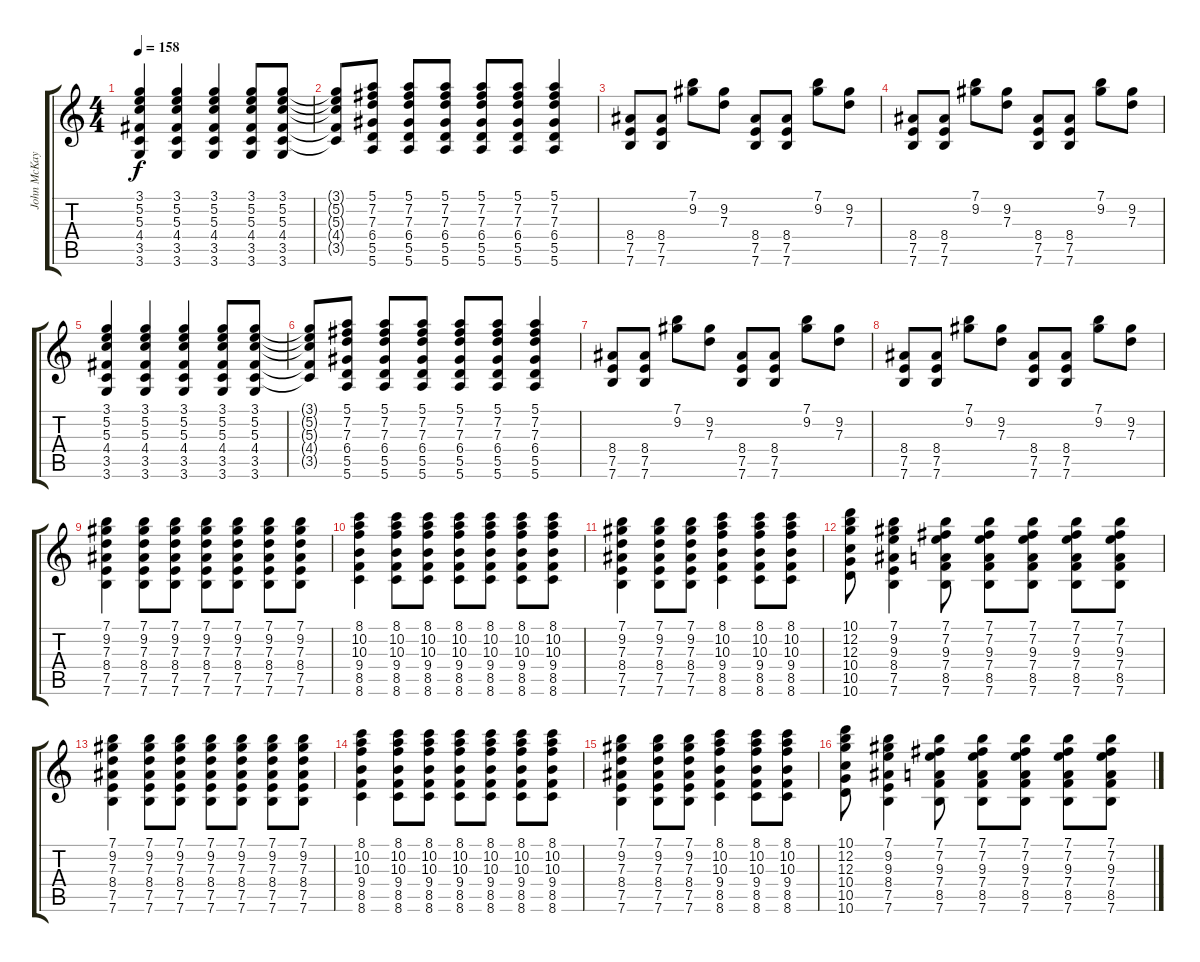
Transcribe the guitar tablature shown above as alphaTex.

\track ("John McKay" "John McKay") {instrument acousticguitarsteel}
\staff {score tabs}
\tuning (E4 B3 G3 D3 A2 E2) {hide}
\ts (4 4)
\tempo 158
\clef g2
\ks c
(3.1 5.2 5.3 4.4 3.5 3.6).4{dy f} (3.1 5.2 5.3 4.4 3.5 3.6).4 (3.1 5.2 5.3 4.4 3.5 3.6).4 (3.1 5.2 5.3 4.4 3.5 3.6).8 (3.1 5.2 5.3 4.4 3.5 3.6).8 |
(3.1{t} 5.2{t} 5.3{t} 4.4{t} 3.5{t}).8 (5.1 7.2 7.3 6.4 5.5 5.6).8 (5.1 7.2 7.3 6.4 5.5 5.6).8 (5.1 7.2 7.3 6.4 5.5 5.6).8 (5.1 7.2 7.3 6.4 5.5 5.6).8 (5.1 7.2 7.3 6.4 5.5 5.6).8 (5.1 7.2 7.3 6.4 5.5 5.6).4 |
(8.4 7.5 7.6).8 (8.4 7.5 7.6).8 (7.1 9.2).8 (9.2 7.3).8 (8.4 7.5 7.6).8 (8.4 7.5 7.6).8 (7.1 9.2).8 (9.2 7.3).8 |
(8.4 7.5 7.6).8 (8.4 7.5 7.6).8 (7.1 9.2).8 (9.2 7.3).8 (8.4 7.5 7.6).8 (8.4 7.5 7.6).8 (7.1 9.2).8 (9.2 7.3).8 |
(3.1 5.2 5.3 4.4 3.5 3.6).4 (3.1 5.2 5.3 4.4 3.5 3.6).4 (3.1 5.2 5.3 4.4 3.5 3.6).4 (3.1 5.2 5.3 4.4 3.5 3.6).8 (3.1 5.2 5.3 4.4 3.5 3.6).8 |
(3.1{t} 5.2{t} 5.3{t} 4.4{t} 3.5{t}).8 (5.1 7.2 7.3 6.4 5.5 5.6).8 (5.1 7.2 7.3 6.4 5.5 5.6).8 (5.1 7.2 7.3 6.4 5.5 5.6).8 (5.1 7.2 7.3 6.4 5.5 5.6).8 (5.1 7.2 7.3 6.4 5.5 5.6).8 (5.1 7.2 7.3 6.4 5.5 5.6).4 |
(8.4 7.5 7.6).8 (8.4 7.5 7.6).8 (7.1 9.2).8 (9.2 7.3).8 (8.4 7.5 7.6).8 (8.4 7.5 7.6).8 (7.1 9.2).8 (9.2 7.3).8 |
(8.4 7.5 7.6).8 (8.4 7.5 7.6).8 (7.1 9.2).8 (9.2 7.3).8 (8.4 7.5 7.6).8 (8.4 7.5 7.6).8 (7.1 9.2).8 (9.2 7.3).8 |
(7.1 9.2 7.3 8.4 7.5 7.6).4 (7.1 9.2 7.3 8.4 7.5 7.6).8 (7.1 9.2 7.3 8.4 7.5 7.6).8 (7.1 9.2 7.3 8.4 7.5 7.6).8 (7.1 9.2 7.3 8.4 7.5 7.6).8 (7.1 9.2 7.3 8.4 7.5 7.6).8 (7.1 9.2 7.3 8.4 7.5 7.6).8 |
(8.1 10.2 10.3 9.4 8.5 8.6).4 (8.1 10.2 10.3 9.4 8.5 8.6).8 (8.1 10.2 10.3 9.4 8.5 8.6).8 (8.1 10.2 10.3 9.4 8.5 8.6).8 (8.1 10.2 10.3 9.4 8.5 8.6).8 (8.1 10.2 10.3 9.4 8.5 8.6).8 (8.1 10.2 10.3 9.4 8.5 8.6).8 |
(7.1 9.2 7.3 8.4 7.5 7.6).4 (7.1 9.2 7.3 8.4 7.5 7.6).8 (7.1 9.2 7.3 8.4 7.5 7.6).8 (8.1 10.2 10.3 9.4 8.5 8.6).4 (8.1 10.2 10.3 9.4 8.5 8.6).8 (8.1 10.2 10.3 9.4 8.5 8.6).8 |
(10.1 12.2 12.3 10.4 10.5 10.6).8 (7.1 9.2 9.3 8.4 7.5 7.6).4 (7.1 7.2 9.3 7.4 8.5 7.6).8 (7.1 7.2 9.3 7.4 8.5 7.6).8 (7.1 7.2 9.3 7.4 8.5 7.6).8 (7.1 7.2 9.3 7.4 8.5 7.6).8 (7.1 7.2 9.3 7.4 8.5 7.6).8 |
(7.1 9.2 7.3 8.4 7.5 7.6).4 (7.1 9.2 7.3 8.4 7.5 7.6).8 (7.1 9.2 7.3 8.4 7.5 7.6).8 (7.1 9.2 7.3 8.4 7.5 7.6).8 (7.1 9.2 7.3 8.4 7.5 7.6).8 (7.1 9.2 7.3 8.4 7.5 7.6).8 (7.1 9.2 7.3 8.4 7.5 7.6).8 |
(8.1 10.2 10.3 9.4 8.5 8.6).4 (8.1 10.2 10.3 9.4 8.5 8.6).8 (8.1 10.2 10.3 9.4 8.5 8.6).8 (8.1 10.2 10.3 9.4 8.5 8.6).8 (8.1 10.2 10.3 9.4 8.5 8.6).8 (8.1 10.2 10.3 9.4 8.5 8.6).8 (8.1 10.2 10.3 9.4 8.5 8.6).8 |
(7.1 9.2 7.3 8.4 7.5 7.6).4 (7.1 9.2 7.3 8.4 7.5 7.6).8 (7.1 9.2 7.3 8.4 7.5 7.6).8 (8.1 10.2 10.3 9.4 8.5 8.6).4 (8.1 10.2 10.3 9.4 8.5 8.6).8 (8.1 10.2 10.3 9.4 8.5 8.6).8 |
(10.1 12.2 12.3 10.4 10.5 10.6).8 (7.1 9.2 9.3 8.4 7.5 7.6).4 (7.1 7.2 9.3 7.4 8.5 7.6).8 (7.1 7.2 9.3 7.4 8.5 7.6).8 (7.1 7.2 9.3 7.4 8.5 7.6).8 (7.1 7.2 9.3 7.4 8.5 7.6).8 (7.1 7.2 9.3 7.4 8.5 7.6).8
